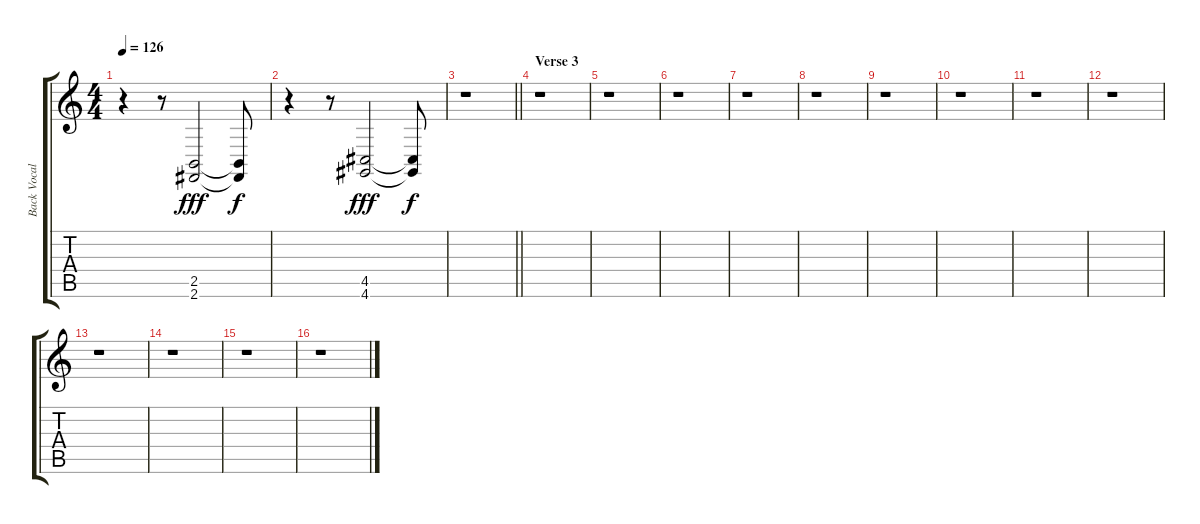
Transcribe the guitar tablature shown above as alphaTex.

\track ("Back Vocals 1" "Back Vocal") {instrument synthvoice}
\staff {score tabs}
\tuning (E4 B3 G3 D3 A2 E2) {hide}
\ts (4 4)
\tempo 126
\clef g2
\ks c
r.4{dy f} r.8 (2.5 2.6).2{dy fff} (2.5{t} 2.6{t}).8{dy f} |
r.4 r.8 (4.5 4.6).2{dy fff} (4.5{t} 4.6{t}).8{dy f} |
\barLineRight lightlight
r.1 |
\section ("" "Verse 3")
r.1 |
r.1 |
r.1 |
r.1 |
r.1 |
r.1 |
r.1 |
r.1 |
r.1 |
r.1 |
r.1 |
r.1 |
r.1
